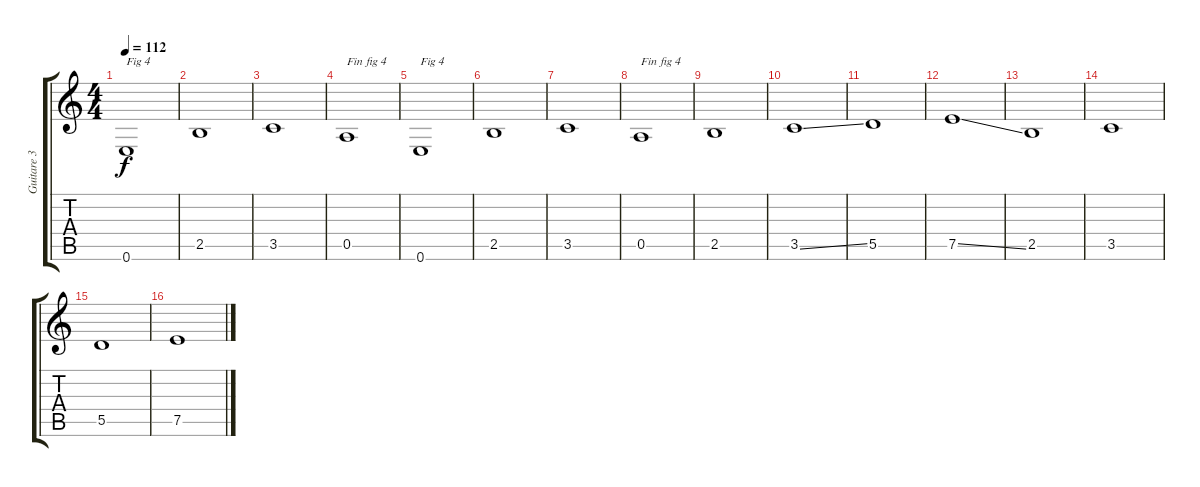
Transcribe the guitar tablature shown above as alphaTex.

\track ("Guitare 3" "Guitare 3") {instrument electricguitarclean}
\staff {score tabs}
\tuning (E4 B3 G3 D3 A2 E2) {hide}
\ts (4 4)
\tempo 112
\clef g2
\ks c
0.6.1{txt "Fig 4" dy f} |
2.5.1 |
3.5.1 |
0.5.1{txt "Fin fig 4"} |
0.6.1{txt "Fig 4"} |
2.5.1 |
3.5.1 |
0.5.1{txt "Fin fig 4"} |
2.5.1 |
3.5{ss}.1 |
5.5.1 |
7.5{ss}.1 |
2.5.1 |
3.5.1 |
5.5.1 |
7.5.1
